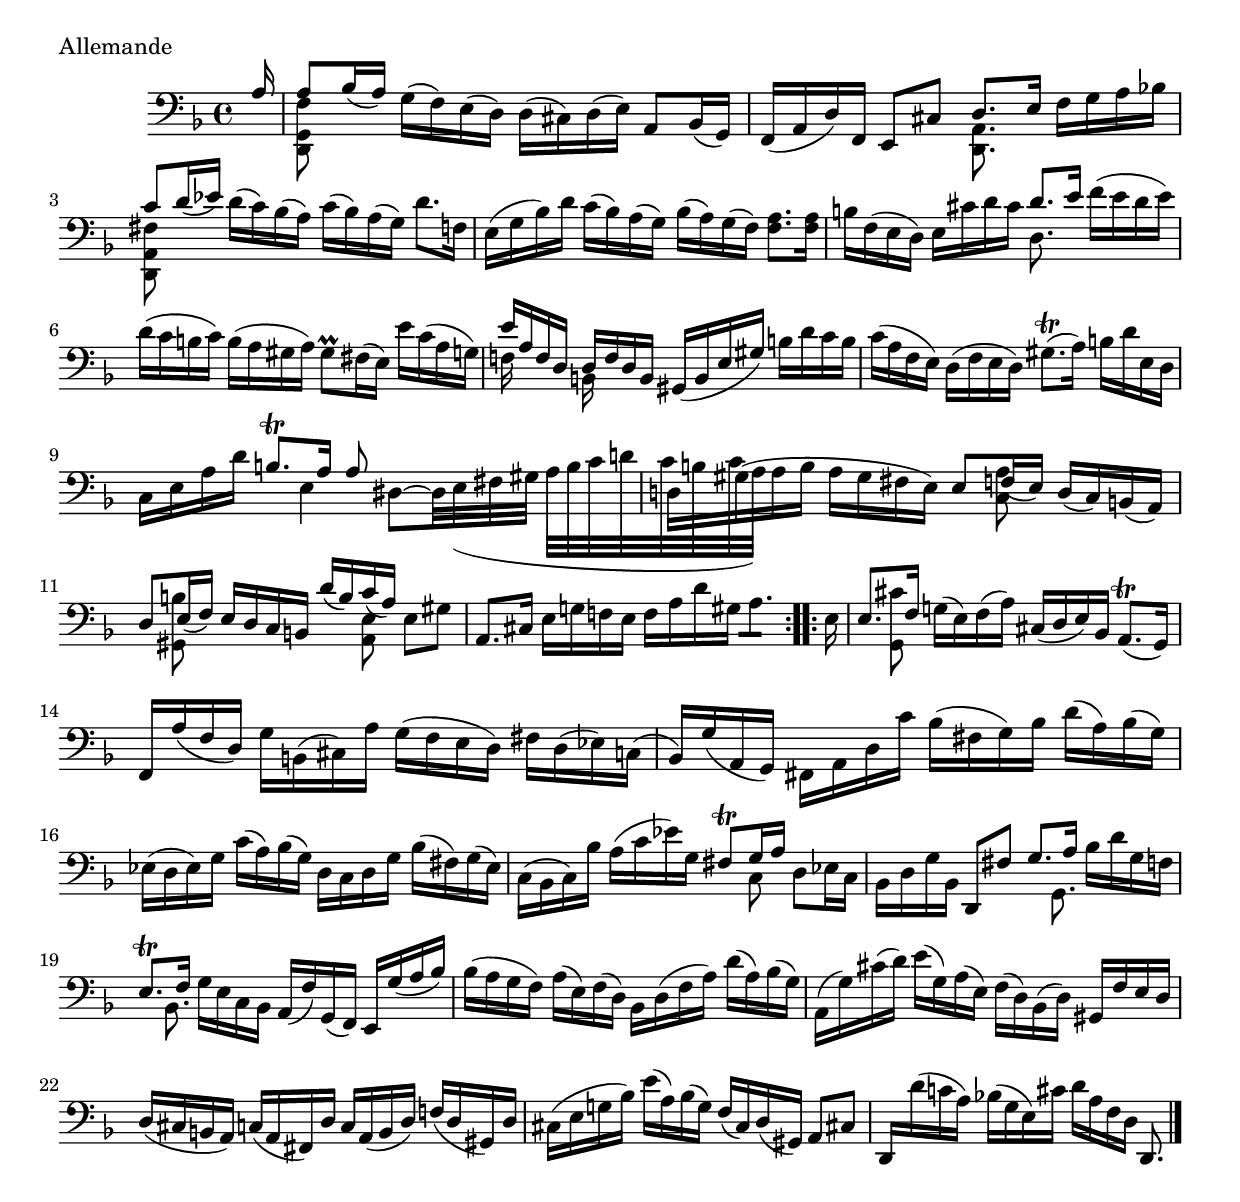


\version "1.3.117";

% allemande-urtext.ly
% belongs together with -cello.ly and -viola.ly
% (who is going to make a -violin.ly?)

%{
Well, there are still some scripts in this "urtext".
But merging melodic and scripts doen't work too well yet (see viola_scripts).
%}

allemandeA =  \context Staff \notes \relative c {
	\context Voice=i
	\stemUp
	a'16 | 
	a8 bes16()a \stemBoth
	g()f e()d d()cis d()e a,8 bes16()g |
	f( a )d f,  e8 cis' \stemUp d8. e16 \stemBoth f g a bes! |
	%3
	\stemUp c8 d16()es \stemBoth d()c bes()a c()bes a()g d'8. f,16 |
	e( g )bes d c()bes a()g bes()a g()f 
	< f8. a> <f16 a > |
	% urg fix
	b f( e )d e cis' d cis \stemUp d8. e16 \stemBoth
	f( e d)e |
	%6
	d( c b )c b( a gis)a gis8-\prall fis16()e e' c( a )g |
	\stemUp e' a, f d  d f d b \stemBoth
	gis( b e )gis b d c b |
	%8
	c( a f )e d( f e )d gis8.-\trill()a16 b d e, d |
	% urg
	c e a d \stemUp b8.-\trill a16 a8 s4 s8 \stemBoth |
	%10
	d,!16 gis( a b a gis fis )e \stemUp e8 f16()e \stemBoth
	d()c b()a |
	\stemUp d8 e16()f \stemBoth e d c b 
	\stemUp d'16()b c()a \stemBoth e8 gis |
	a,8. cis16 e g! f! e f a d gis, [ a8. ]
	%13
	e16 \stemUp e8. f16 \stemBoth
	g!()e f()a cis,( d )e bes a8.-\trill()g16 |
	f a'(f)d g b,()cis a' g(f e)d fis d()es c( |
	%15
	)bes g'(a, )g fis a d c' bes(fis)g bes d()a bes()g |
	es(d)es g c()a bes()g d c d g bes()fis g()es |
	%17
	c(bes)c bes' a(c)es g, \stemUp fis8-\trill g16 a \stemBoth
	d,8 es16 c |
	bes d g bes, d,8 fis' \stemUp g8. a16 \stemBoth bes d g, f |
	%19
	\stemUp e8.-\trill f16 \stemBoth g e c bes 
	a()f' g,()f e g'( a )bes |
	bes( a g )f
	a()e f()d bes d(f)a d()a bes()g |
	%21
	a,()g'cis()d e()g, a()e f()d bes()d gis, f' e d |
	d( cis b )a
	c(a)fis d' c a( b )d 
	f!(d )gis, d' |
	%23
	cis(e g!)bes e()a, bes()g f()cis d()gis, a8 cis! |
	% knee
	\stemUp d,16 \stemBoth d''(c!)a bes!(g)e cis' d a f d d,8.
	\bar "|.";
}

allemandeB =  \notes \relative c {
	\context Voice=ii
	\stemDown
	s16 |
	% <d'8 g' f'> s8 s2. |
	<f8 g, d> s8 s2. |
	s2 <a,8. d,> s16 s4 |
	<fis'8 a, d,> s8 s2. |
	s1 | 
	%5
	s2 d8. s16 s4 |
	s1 |
	f!16 s16*3 b, s16*3 s2 |
	s1 |
	\slurDown
	s4 e [dis8 ~ dis32 e( fis gis] [a b c d! c b c )a] |
	\slurBoth
	%10
	s2 <a8 c,> s8 s4 |
	<b8 gis,> s8 s4 <e,8 a,> s8 s4 |
	s2 s4 s8.
	s16
	<cis'8 g,> s8 s2. |
	%15
	s1*3 |
	s2 c,8 s8 s4 |
	s2 g8. s16 s4 |
	bes8. 
%	}
}

allemande =  \context Staff \notes<
	\allemandeA
	\allemandeB
>


\version "1.3.117";
;

allemandeCelloGlobal =  \notes{
	\time 4/4;
	\key f \major;
	\clef bass;
	\repeat "volta" 2 {
		\partial 16;
		s16
		s1*11 |
		s2 s4 s8.
	} \repeat "volta" 2 {
		s16
		s1*11
		s16*15
	}
}

allemandeCelloScripts =  \notes{
}

allemandeCelloStaff =  \context Staff <
	\allemande
	\allemandeCelloGlobal
	\allemandeCelloScripts
>

\score{
   	\allemandeCelloStaff
	\paper{ }
	\midi{ \tempo 4 = 45; }
	\header{ piece = "Allemande";
	  opus = "";

	  }
}
